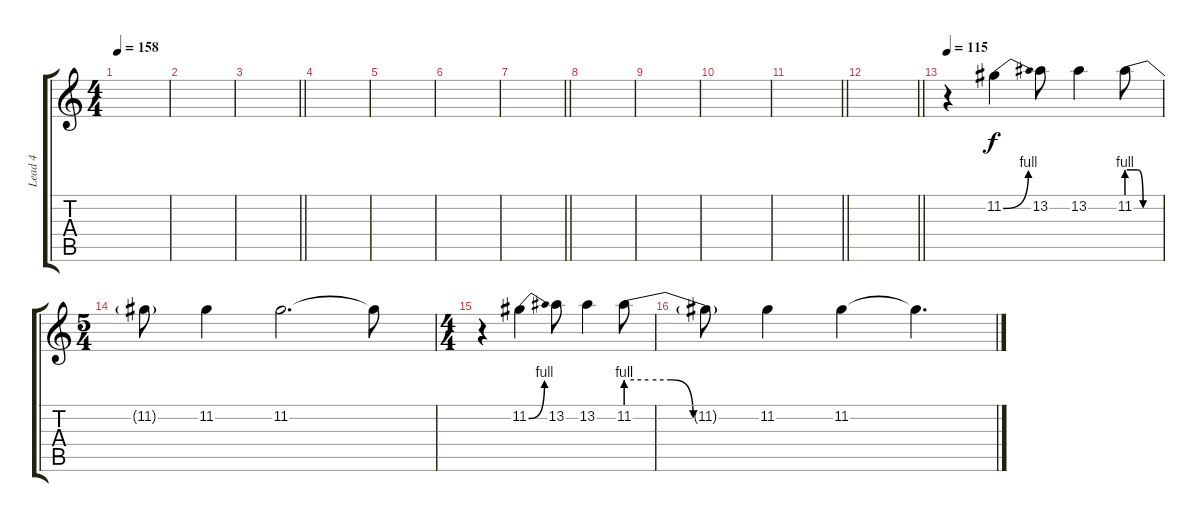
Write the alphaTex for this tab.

\track ("Lead 4" "Lead 4") {instrument overdrivenguitar}
\staff {score tabs}
\tuning (D4 A3 F3 C3 G2 C2) {hide}
\ts (4 4)
\tempo 158
\clef g2
\ks c
|
|
\barLineRight lightlight
|
|
|
|
\barLineRight lightlight
|
|
|
|
\barLineRight lightlight
|
\barLineRight lightlight
|
\tempo 115
r.4 11.2{be (bend 0 0 60 4)}.4 13.2.8 13.2.4 11.2{be (custom 0 4 10 4 20 4 30 0 60 0)}.8 |
\ts (5 4)
11.2{t}.8 11.2.4 11.2.2{d} 11.2{t}.8 |
\ts (4 4)
r.4 11.2{be (bend 0 0 60 4)}.4 13.2.8 13.2.4 11.2{be (custom 0 4 10 4 20 4 30 0 60 0)}.8 |
11.2{t}.8 11.2.4 11.2.4 11.2{t}.4{d}
